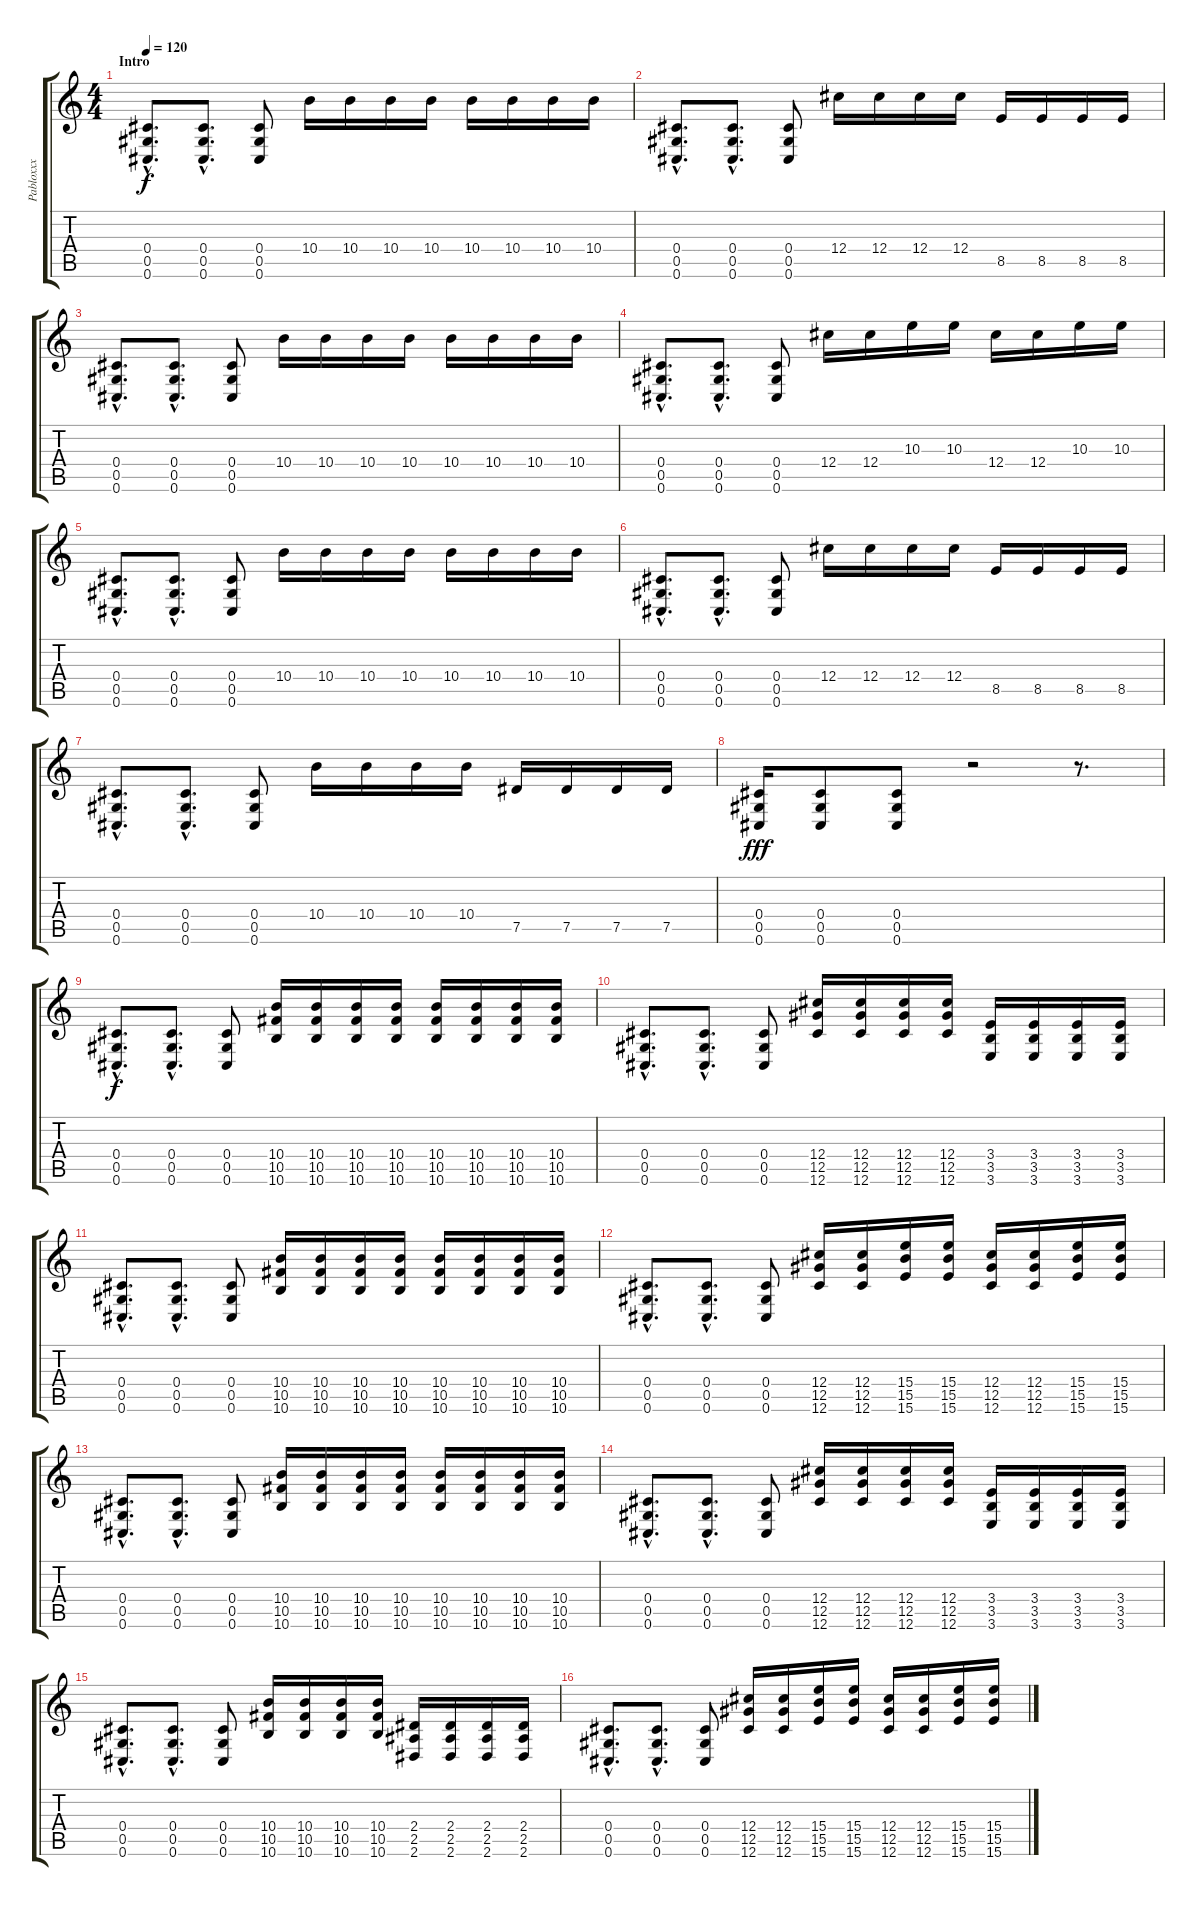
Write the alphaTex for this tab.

\track ("Pabloxxx" "Pabloxxx") {instrument distortionguitar}
\staff {score tabs}
\tuning (Eb4 Bb3 Gb3 Db3 Ab2 Db2) {hide}
\ts (4 4)
\section ("" "Intro")
\tempo 120
\clef g2
\ks c
(0.4{hac} 0.5{hac} 0.6{hac}).8{d dy f instrument distortionguitar} (0.4{hac} 0.5{hac} 0.6{hac}).8{d} (0.4 0.5 0.6).8 10.4.16 10.4.16 10.4.16 10.4.16 10.4.16 10.4.16 10.4.16 10.4.16 |
(0.4{hac} 0.5{hac} 0.6{hac}).8{d} (0.4{hac} 0.5{hac} 0.6{hac}).8{d} (0.4 0.5 0.6).8 12.4.16 12.4.16 12.4.16 12.4.16 8.5.16 8.5.16 8.5.16 8.5.16 |
(0.4{hac} 0.5{hac} 0.6{hac}).8{d} (0.4{hac} 0.5{hac} 0.6{hac}).8{d} (0.4 0.5 0.6).8 10.4.16 10.4.16 10.4.16 10.4.16 10.4.16 10.4.16 10.4.16 10.4.16 |
(0.4{hac} 0.5{hac} 0.6{hac}).8{d} (0.4{hac} 0.5{hac} 0.6{hac}).8{d} (0.4 0.5 0.6).8 12.4.16 12.4.16 10.3.16 10.3.16 12.4.16 12.4.16 10.3.16 10.3.16 |
(0.4{hac} 0.5{hac} 0.6{hac}).8{d} (0.4{hac} 0.5{hac} 0.6{hac}).8{d} (0.4 0.5 0.6).8 10.4.16 10.4.16 10.4.16 10.4.16 10.4.16 10.4.16 10.4.16 10.4.16 |
(0.4{hac} 0.5{hac} 0.6{hac}).8{d} (0.4{hac} 0.5{hac} 0.6{hac}).8{d} (0.4 0.5 0.6).8 12.4.16 12.4.16 12.4.16 12.4.16 8.5.16 8.5.16 8.5.16 8.5.16 |
(0.4{hac} 0.5{hac} 0.6{hac}).8{d} (0.4{hac} 0.5{hac} 0.6{hac}).8{d} (0.4 0.5 0.6).8 10.4.16 10.4.16 10.4.16 10.4.16 7.5.16 7.5.16 7.5.16 7.5.16 |
(0.4 0.5 0.6).16{dy fff} (0.4 0.5 0.6).8 (0.4 0.5 0.6).8 r.2 r.8{d} |
(0.4{hac} 0.5{hac} 0.6{hac}).8{d dy f} (0.4{hac} 0.5{hac} 0.6{hac}).8{d} (0.4 0.5 0.6).8 (10.4 10.5 10.6).16 (10.4 10.5 10.6).16 (10.4 10.5 10.6).16 (10.4 10.5 10.6).16 (10.4 10.5 10.6).16 (10.4 10.5 10.6).16 (10.4 10.5 10.6).16 (10.4 10.5 10.6).16 |
(0.4{hac} 0.5{hac} 0.6{hac}).8{d} (0.4{hac} 0.5{hac} 0.6{hac}).8{d} (0.4 0.5 0.6).8 (12.4 12.5 12.6).16 (12.4 12.5 12.6).16 (12.4 12.5 12.6).16 (12.4 12.5 12.6).16 (3.4 3.5 3.6).16 (3.4 3.5 3.6).16 (3.4 3.5 3.6).16 (3.4 3.5 3.6).16 |
(0.4{hac} 0.5{hac} 0.6{hac}).8{d} (0.4{hac} 0.5{hac} 0.6{hac}).8{d} (0.4 0.5 0.6).8 (10.4 10.5 10.6).16 (10.4 10.5 10.6).16 (10.4 10.5 10.6).16 (10.4 10.5 10.6).16 (10.4 10.5 10.6).16 (10.4 10.5 10.6).16 (10.4 10.5 10.6).16 (10.4 10.5 10.6).16 |
(0.4{hac} 0.5{hac} 0.6{hac}).8{d} (0.4{hac} 0.5{hac} 0.6{hac}).8{d} (0.4 0.5 0.6).8 (12.4 12.5 12.6).16 (12.4 12.5 12.6).16 (15.4 15.5 15.6).16 (15.4 15.5 15.6).16 (12.4 12.5 12.6).16 (12.4 12.5 12.6).16 (15.4 15.5 15.6).16 (15.4 15.5 15.6).16 |
(0.4{hac} 0.5{hac} 0.6{hac}).8{d} (0.4{hac} 0.5{hac} 0.6{hac}).8{d} (0.4 0.5 0.6).8 (10.4 10.5 10.6).16 (10.4 10.5 10.6).16 (10.4 10.5 10.6).16 (10.4 10.5 10.6).16 (10.4 10.5 10.6).16 (10.4 10.5 10.6).16 (10.4 10.5 10.6).16 (10.4 10.5 10.6).16 |
(0.4{hac} 0.5{hac} 0.6{hac}).8{d} (0.4{hac} 0.5{hac} 0.6{hac}).8{d} (0.4 0.5 0.6).8 (12.4 12.5 12.6).16 (12.4 12.5 12.6).16 (12.4 12.5 12.6).16 (12.4 12.5 12.6).16 (3.4 3.5 3.6).16 (3.4 3.5 3.6).16 (3.4 3.5 3.6).16 (3.4 3.5 3.6).16 |
(0.4{hac} 0.5{hac} 0.6{hac}).8{d} (0.4{hac} 0.5{hac} 0.6{hac}).8{d} (0.4 0.5 0.6).8 (10.4 10.5 10.6).16 (10.4 10.5 10.6).16 (10.4 10.5 10.6).16 (10.4 10.5 10.6).16 (2.4 2.5 2.6).16 (2.4 2.5 2.6).16 (2.4 2.5 2.6).16 (2.4 2.5 2.6).16 |
(0.4{hac} 0.5{hac} 0.6{hac}).8{d} (0.4{hac} 0.5{hac} 0.6{hac}).8{d} (0.4 0.5 0.6).8 (12.4 12.5 12.6).16 (12.4 12.5 12.6).16 (15.4 15.5 15.6).16 (15.4 15.5 15.6).16 (12.4 12.5 12.6).16 (12.4 12.5 12.6).16 (15.4 15.5 15.6).16 (15.4 15.5 15.6).16
